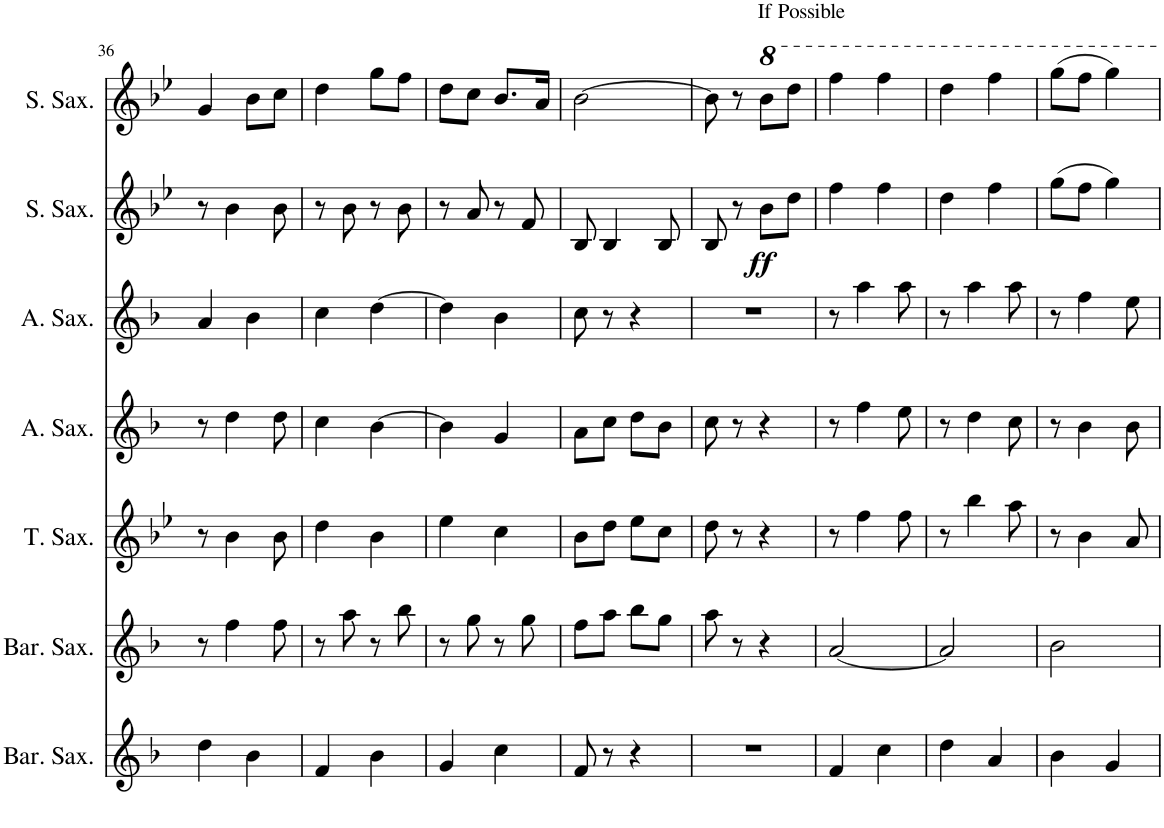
**kern	**kern	**kern	**kern	**kern	**kern	**dynam	**kern
*part7	*part6	*part5	*part4	*part3	*part2	*part2	*part1
*staff7	*staff6	*staff5	*staff4	*staff3	*staff2	*staff2	*staff1
*I"Baritone Saxophone	*I"Baritone Saxophone	*I"Tenor Saxophone	*I"Alto Saxophone	*I"Alto Saxophone	*I"Soprano Saxophone	*	*I"Soprano Saxophone
*I'Bar. Sax.	*I'Bar. Sax.	*I'T. Sax.	*I'A. Sax.	*I'A. Sax.	*I'S. Sax.	*	*I'S. Sax.
!!LO:PB:g=z
*clefG2	*clefG2	*clefG2	*clefG2	*clefG2	*clefG2	*	*clefG2
*Trd12c21	*Trd12c21	*Trd8c14	*Trd5c9	*Trd5c9	*Trd1c2	*	*Trd1c2
*k[b-]	*k[b-]	*k[b-e-]	*k[b-]	*k[b-]	*k[b-e-]	*	*k[b-e-]
*M2/4	*M2/4	*M2/4	*M2/4	*M2/4	*M2/4	*	*M2/4
=36	=36	=36	=36	=36	=36	=36	=36
4dd\	8r	8r	8r	4a/	8r	.	4g/
.	4ff\	4b-\	4dd\	.	4b-\	.	.
4b-\	.	.	.	4b-\	.	.	8b-\L
.	8ff\	8b-\	8dd\	.	8b-\	.	8cc\J
=37	=37	=37	=37	=37	=37	=37	=37
4f/	8r	4dd\	4cc\	4cc\	8r	.	4dd\
.	8aa\	.	.	.	8b-\	.	.
4b-\	8r	4b-\	[4b-\	[4dd\	8r	.	8gg\L
.	8bb-\	.	.	.	8b-\	.	8ff\J
=38	=38	=38	=38	=38	=38	=38	=38
4g/	8r	4ee-\	4b-\]	4dd\]	8r	.	8dd\L
.	8gg\	.	.	.	8a/	.	8cc\J
4cc\	8r	4cc\	4g/	4b-\	8r	.	8.b-/L
.	8gg\	.	.	.	8f/	.	.
.	.	.	.	.	.	.	16a/Jk
=39	=39	=39	=39	=39	=39	=39	=39
8f/	8ff\L	8b-\L	8a\L	8cc\	8B-/	.	[2b-\
8r	8aa\J	8dd\J	8cc\J	8r	4B-/	.	.
4r	8bb-\L	8ee-\L	8dd\L	4r	.	.	.
.	8gg\J	8cc\J	8b-\J	.	8B-/	.	.
=40	=40	=40	=40	=40	=40	=40	=40
2r	8aa\	8dd\	8cc\	2r	8B-/	.	8b-\]
.	8r	8r	8r	.	8r	.	8r
!	!	!	!	!	!	!	!LO:TX:a:t=If Possible
!	!	!	!	!	!	!LO:DY:b	!
.	4r	4r	4r	.	8b-\L	ff	8bb-\L
.	.	.	.	.	8dd\J	.	8ddd\J
=41	=41	=41	=41	=41	=41	=41	=41
4f/	[2a/	8r	8r	8r	4ff\	.	4fff\
.	.	4ff\	4ff\	4aa\	.	.	.
4cc\	.	.	.	.	4ff\	.	4fff\
.	.	8ff\	8ee\	8aa\	.	.	.
=42	=42	=42	=42	=42	=42	=42	=42
4dd\	2a/]	8r	8r	8r	4dd\	.	4ddd\
.	.	4bb-\	4dd\	4aa\	.	.	.
4a/	.	.	.	.	4ff\	.	4fff\
.	.	8aa\	8cc\	8aa\	.	.	.
=43	=43	=43	=43	=43	=43	=43	=43
4b-\	2b-\	8r	8r	8r	(8gg\L	.	(8ggg\L
.	.	4b-\	4b-\	4ff\	8ff\J	.	8fff\J
4g/	.	.	.	.	4gg\)	.	4ggg\)
.	.	8a/	8b-\	8ee\	.	.	.
=	=	=	=	=	=	=	=
*-	*-	*-	*-	*-	*-	*-	*-
